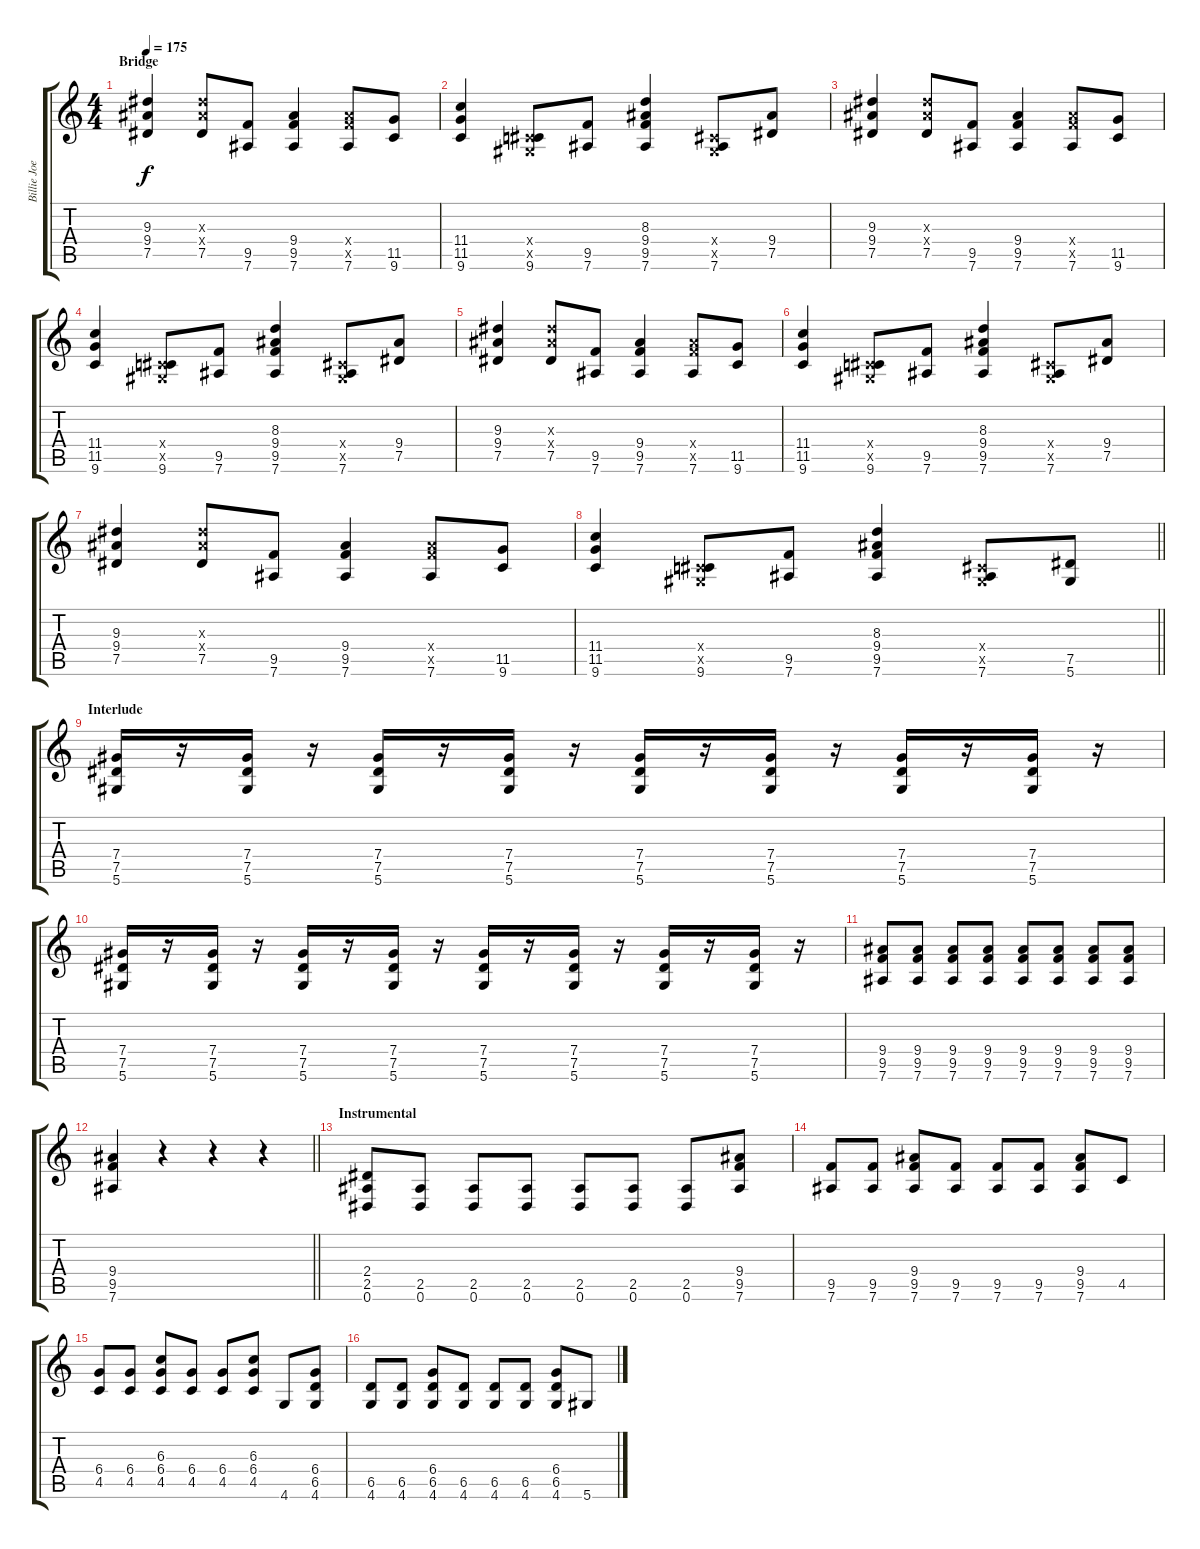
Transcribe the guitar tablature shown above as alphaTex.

\track ("Billie Joe Armstrong - Lead Guitar" "Billie Joe") {instrument distortionguitar}
\staff {score tabs}
\tuning (Eb4 Bb3 Gb3 Db3 Ab2 Eb2) {hide}
\ts (4 4)
\section ("" "Bridge")
\tempo 175
\clef g2
\ks c
(9.3 9.4 7.5).4{dy f} (9.3{x} 9.4{x} 7.5).8 (9.5 7.6).8 (9.4 9.5 7.6).4 (9.4{x} 9.5{x} 7.6).8 (11.5 9.6).8 |
(11.4 11.5 9.6).4 (0.4{x} 0.5{x} 9.6).8 (9.5 7.6).8 (8.3 9.4 9.5 7.6).4 (0.4{x} 0.5{x} 7.6).8 (9.4 7.5).8 |
(9.3 9.4 7.5).4 (9.3{x} 9.4{x} 7.5).8 (9.5 7.6).8 (9.4 9.5 7.6).4 (9.4{x} 9.5{x} 7.6).8 (11.5 9.6).8 |
(11.4 11.5 9.6).4 (0.4{x} 0.5{x} 9.6).8 (9.5 7.6).8 (8.3 9.4 9.5 7.6).4 (0.4{x} 0.5{x} 7.6).8 (9.4 7.5).8 |
(9.3 9.4 7.5).4 (9.3{x} 9.4{x} 7.5).8 (9.5 7.6).8 (9.4 9.5 7.6).4 (9.4{x} 9.5{x} 7.6).8 (11.5 9.6).8 |
(11.4 11.5 9.6).4 (0.4{x} 0.5{x} 9.6).8 (9.5 7.6).8 (8.3 9.4 9.5 7.6).4 (0.4{x} 0.5{x} 7.6).8 (9.4 7.5).8 |
(9.3 9.4 7.5).4 (9.3{x} 9.4{x} 7.5).8 (9.5 7.6).8 (9.4 9.5 7.6).4 (9.4{x} 9.5{x} 7.6).8 (11.5 9.6).8 |
\barLineRight lightlight
(11.4 11.5 9.6).4 (0.4{x} 0.5{x} 9.6).8 (9.5 7.6).8 (8.3 9.4 9.5 7.6).4 (0.4{x} 0.5{x} 7.6).8 (7.5 5.6).8 |
\section ("" "Interlude")
(7.4 7.5 5.6).16 r.16 (7.4 7.5 5.6).16 r.16 (7.4 7.5 5.6).16 r.16 (7.4 7.5 5.6).16 r.16 (7.4 7.5 5.6).16 r.16 (7.4 7.5 5.6).16 r.16 (7.4 7.5 5.6).16 r.16 (7.4 7.5 5.6).16 r.16 |
(7.4 7.5 5.6).16 r.16 (7.4 7.5 5.6).16 r.16 (7.4 7.5 5.6).16 r.16 (7.4 7.5 5.6).16 r.16 (7.4 7.5 5.6).16 r.16 (7.4 7.5 5.6).16 r.16 (7.4 7.5 5.6).16 r.16 (7.4 7.5 5.6).16 r.16 |
(9.4 9.5 7.6).8 (9.4 9.5 7.6).8 (9.4 9.5 7.6).8 (9.4 9.5 7.6).8 (9.4 9.5 7.6).8 (9.4 9.5 7.6).8 (9.4 9.5 7.6).8 (9.4 9.5 7.6).8 |
\barLineRight lightlight
(9.4 9.5 7.6).4 r.4 r.4 r.4 |
\section ("" "Instrumental")
(2.4 2.5 0.6).8 (2.5 0.6).8 (2.5 0.6).8 (2.5 0.6).8 (2.5 0.6).8 (2.5 0.6).8 (2.5 0.6).8 (9.4 9.5 7.6).8 |
(9.5 7.6).8 (9.5 7.6).8 (9.4 9.5 7.6).8 (9.5 7.6).8 (9.5 7.6).8 (9.5 7.6).8 (9.4 9.5 7.6).8 4.5.8 |
(6.4 4.5).8 (6.4 4.5).8 (6.3 6.4 4.5).8 (6.4 4.5).8 (6.4 4.5).8 (6.3 6.4 4.5).8 4.6.8 (6.4 6.5 4.6).8 |
(6.5 4.6).8 (6.5 4.6).8 (6.4 6.5 4.6).8 (6.5 4.6).8 (6.5 4.6).8 (6.5 4.6).8 (6.4 6.5 4.6).8 5.6.8
